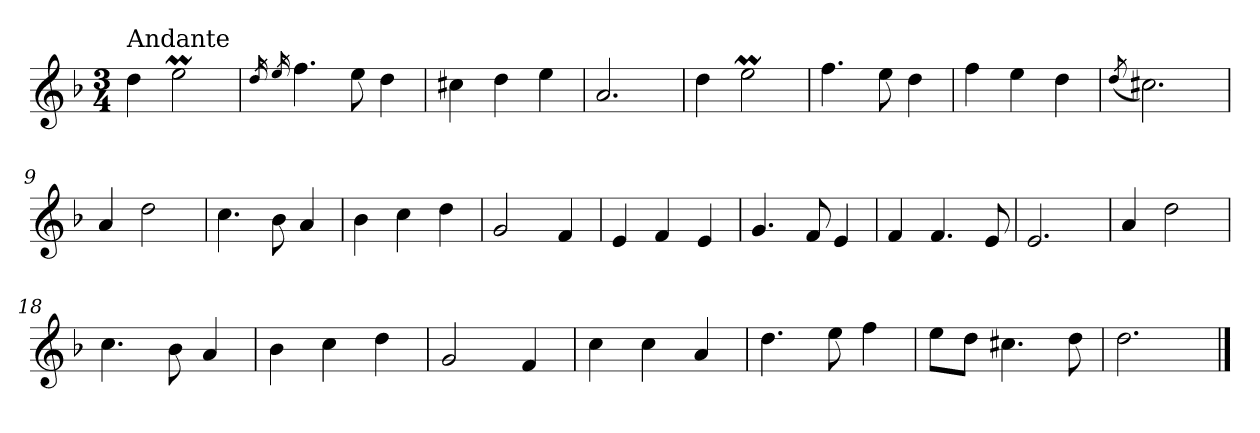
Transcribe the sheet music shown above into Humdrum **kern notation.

**kern
*part1
*staff1
*clefG2
*k[b-]
*F:
*M3/4
=1
!LO:TX:a:t=Andante
4dd\
2eem\
=2
16qdd/
16qee/
4.ff\
8ee\
4dd\
=3
4cc#X\
4dd\
4ee\
=4
2.a/
=5
4dd\
2eem\
=6
4.ff\
8ee\
4dd\
=7
4ff\
4ee\
4dd\
!!LO:LB:g=z
=8
(<8qdd/
2.cc#X\)
=9
4a/
2dd\
=10
4.cc\
8b-\
4a/
=11
4b-\
4cc\
4dd\
=12
2g/
4f/
=13
4e/
4f/
4e/
=14
4.g/
8f/
4e/
=15
4f/
4.f/
8e/
!!LO:LB:g=z
=16
2.e/
=17
4a/
2dd\
=18
4.cc\
8b-\
4a/
=19
4b-\
4cc\
4dd\
=20
2g/
4f/
=21
4cc\
4cc\
4a/
=22
4.dd\
8ee\
4ff\
=23
8ee\L
8dd\J
4.cc#X\
8dd\
!!LO:LB:g=z
=24
2.dd\
==
*-
